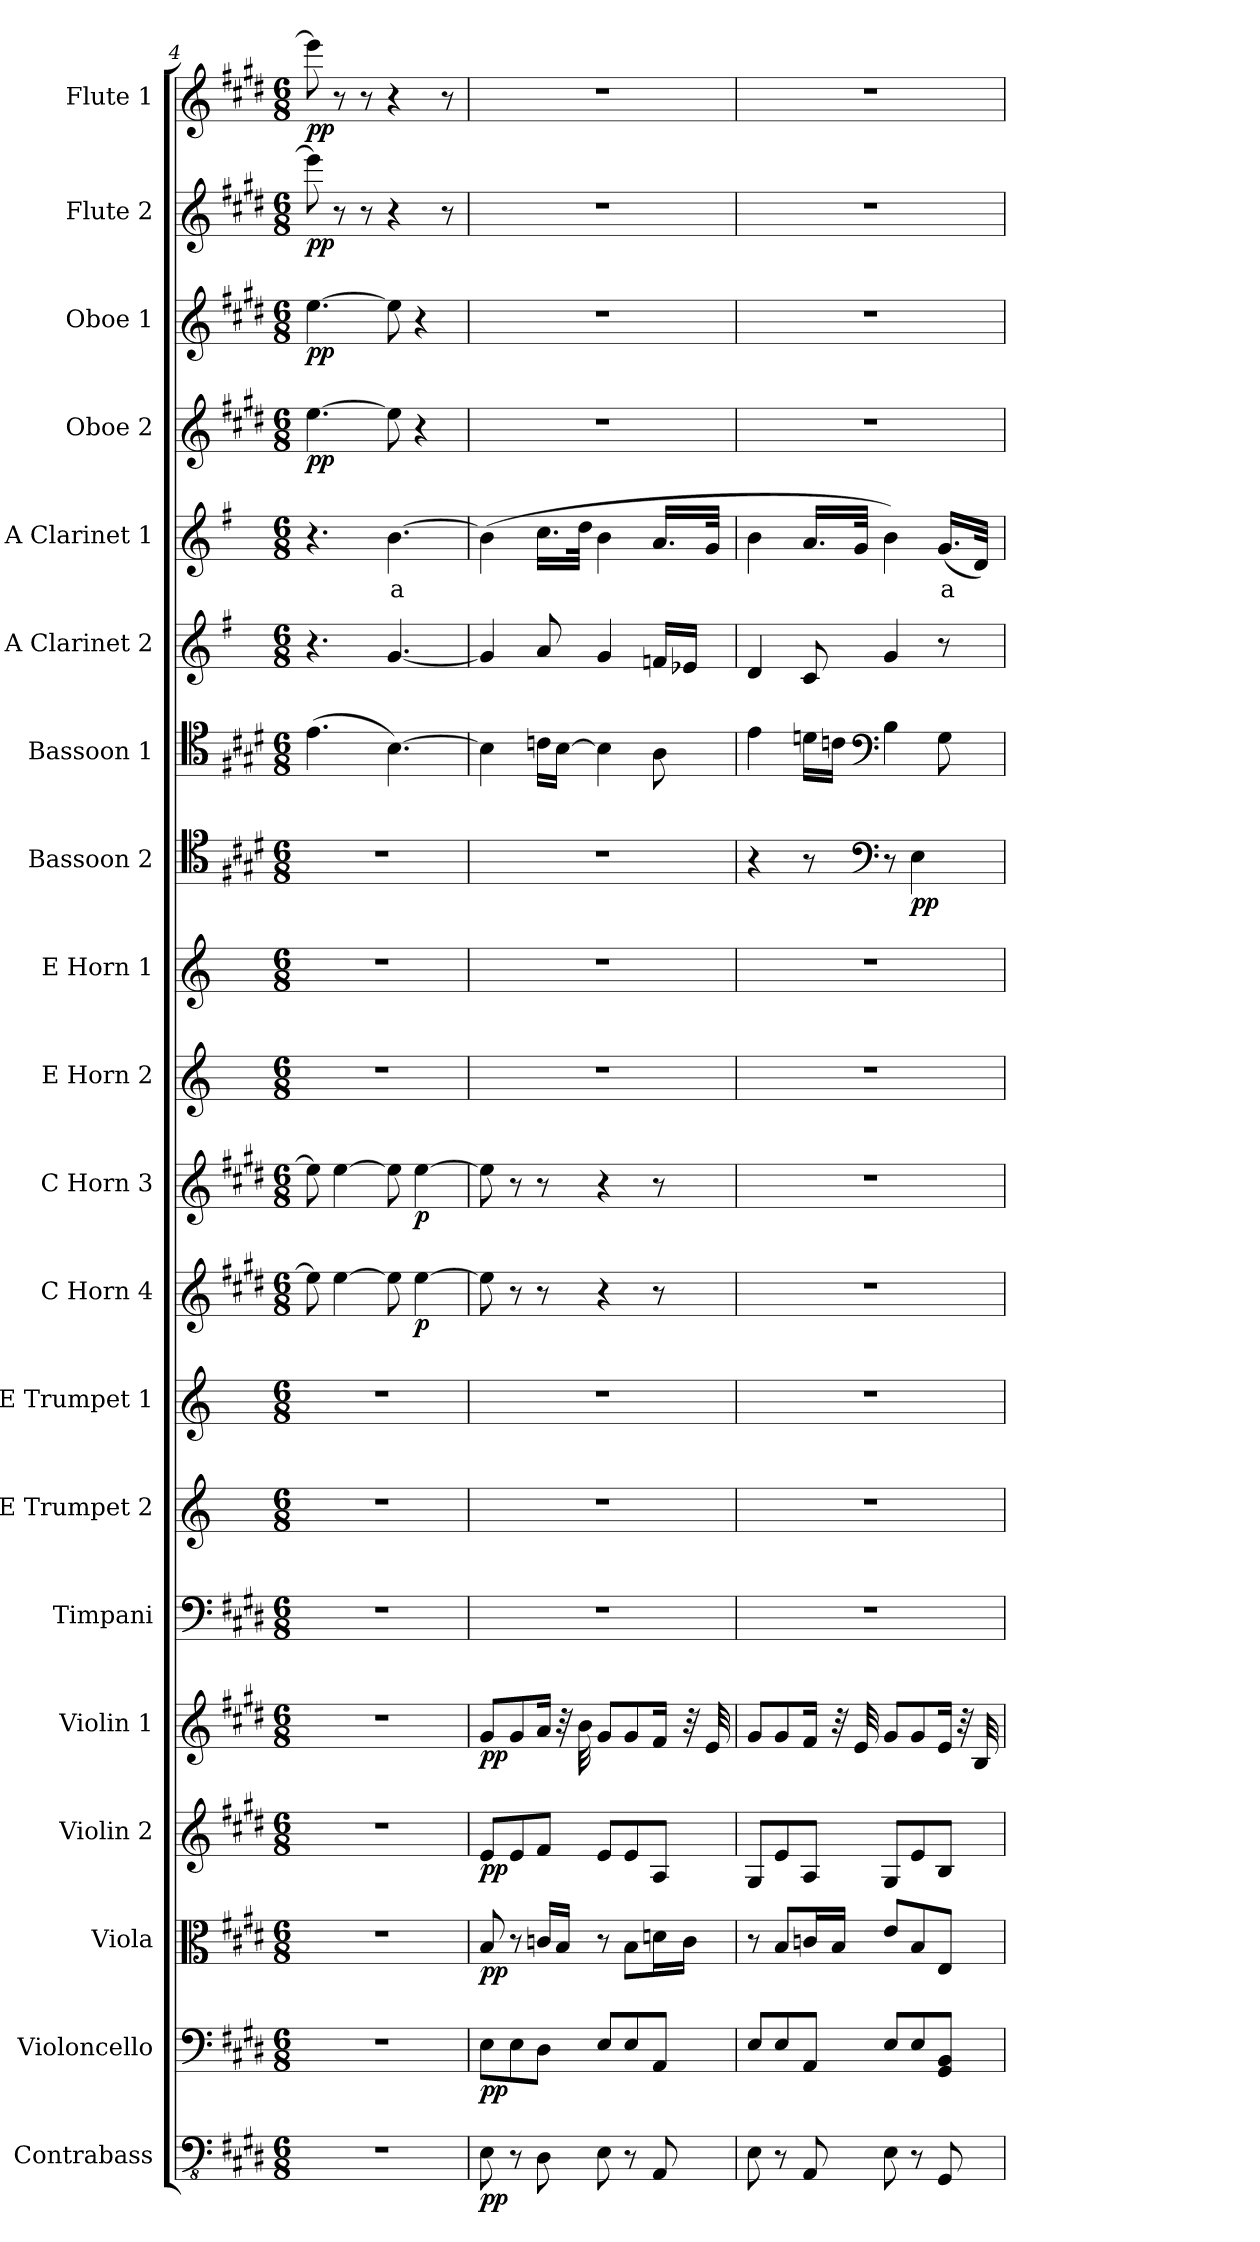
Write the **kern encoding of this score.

**kern	**dynam	**kern	**dynam	**kern	**dynam	**kern	**dynam	**kern	**dynam	**kern	**kern	**kern	**kern	**dynam	**kern	**dynam	**kern	**kern	**kern	**dynam	**kern	**dynam	**kern	**dynam	**kern	**text	**dynam	**kern	**dynam	**kern	**dynam	**kern	**dynam	**kern	**dynam
*part20	*part20	*part19	*part19	*part18	*part18	*part17	*part17	*part16	*part16	*part15	*part14	*part13	*part12	*part12	*part11	*part11	*part10	*part9	*part8	*part8	*part7	*part7	*part6	*part6	*part5	*part5	*part5	*part4	*part4	*part3	*part3	*part2	*part2	*part1	*part1
*staff20	*staff20	*staff19	*staff19	*staff18	*staff18	*staff17	*staff17	*staff16	*staff16	*staff15	*staff14	*staff13	*staff12	*staff12	*staff11	*staff11	*staff10	*staff9	*staff8	*staff8	*staff7	*staff7	*staff6	*staff6	*staff5	*staff5	*staff5	*staff4	*staff4	*staff3	*staff3	*staff2	*staff2	*staff1	*staff1
*I"Contrabass	*	*I"Violoncello	*	*I"Viola	*	*I"Violin 2	*	*I"Violin 1	*	*I"Timpani	*I"E Trumpet 2	*I"E Trumpet 1	*I"C Horn 4	*	*I"C Horn 3	*	*I"E Horn 2	*I"E Horn 1	*I"Bassoon 2	*	*I"Bassoon 1	*	*I"A Clarinet 2	*	*I"A Clarinet 1	*	*	*I"Oboe 2	*	*I"Oboe 1	*	*I"Flute 2	*	*I"Flute 1	*
*I'Cb	*	*I'Vc	*	*I'Vla	*	*I'Vln 2	*	*I'Vln 1	*	*I'Timp	*I'Tpt 2	*I'Tpt 1	*I'Hn 4	*	*I'Hn 3	*	*I'Hn 2	*I'Hn 1	*I'Bsn 2	*	*I'Bsn 1	*	*I'Cl 2	*	*I'Cl 1	*	*	*I'Ob 2	*	*I'Ob 1	*	*I'Fl 2	*	*I'Fl 1	*
*clefFv4	*	*clefF4	*	*clefC3	*	*clefG2	*	*clefG2	*	*clefF4	*clefG2	*clefG2	*clefG2	*	*clefG2	*	*clefG2	*clefG2	*clefC4	*	*clefC4	*	*clefG2	*	*clefG2	*	*	*clefG2	*	*clefG2	*	*clefG2	*	*clefG2	*
*	*	*	*	*	*	*	*	*	*	*	*ITrd1c2	*ITrd1c2	*ITrd4c7	*	*ITrd4c7	*	*ITrd4c7	*ITrd4c7	*	*	*	*	*ITrd1c2	*	*ITrd1c2	*	*	*	*	*	*	*	*	*	*
*k[f#c#g#d#]	*	*k[f#c#g#d#]	*	*k[f#c#g#d#]	*	*k[f#c#g#d#]	*	*k[f#c#g#d#]	*	*k[f#c#g#d#]	*k[b-e-]	*k[b-e-]	*k[f#c#g#]	*	*k[f#c#g#]	*	*k[b-]	*k[b-]	*k[f#c#g#d#]	*	*k[f#c#g#d#]	*	*k[b-]	*	*k[b-]	*	*	*k[f#c#g#d#]	*	*k[f#c#g#d#]	*	*k[f#c#g#d#]	*	*k[f#c#g#d#]	*
*M6/8	*	*M6/8	*	*M6/8	*	*M6/8	*	*M6/8	*	*M6/8	*M6/8	*M6/8	*M6/8	*	*M6/8	*	*M6/8	*M6/8	*M6/8	*	*M6/8	*	*M6/8	*	*M6/8	*	*	*M6/8	*	*M6/8	*	*M6/8	*	*M6/8	*
=4	=4	=4	=4	=4	=4	=4	=4	=4	=4	=4	=4	=4	=4	=4	=4	=4	=4	=4	=4	=4	=4	=4	=4	=4	=4	=4	=4	=4	=4	=4	=4	=4	=4	=4	=4
!	!	!	!	!	!	!	!	!	!	!	!	!	!	!	!	!	!	!	!	!	!	!	!	!	!	!	!	!	!LO:DY:b	!	!LO:DY:b	!	!LO:DY:b	!	!LO:DY:b
2.r	.	2.r	.	2.r	.	2.r	.	2.r	.	2.r	2.r	2.r	8a\]	.	8a\]	.	2.r	2.r	2.r	.	(4.e\	.	4.r	.	4.r	.	.	[4.ee\	pp	[4.ee\	pp	8eee\]	pp	8eee\]	pp
.	.	.	.	.	.	.	.	.	.	.	.	.	[4a\	.	[4a\	.	.	.	.	.	.	.	.	.	.	.	.	.	.	.	.	8r	.	8r	.
.	.	.	.	.	.	.	.	.	.	.	.	.	.	.	.	.	.	.	.	.	.	.	.	.	.	.	.	.	.	.	.	8r	.	8r	.
!	!	!	!	!	!	!	!	!	!	!	!	!	!	!	!	!	!	!	!	!	!	!	!	!LO:DY:b	!	!LO:LY:color=#FF0000	!	!	!	!	!	!	!	!	!
!	!	!	!	!	!	!	!	!	!	!	!	!	!	!	!	!	!	!	!	!	!	!	!	!LO:DY:n=1:b	!	!	!LO:DY:b	!	!	!	!	!	!	!	!
!	!	!	!	!	!	!	!	!	!	!	!	!	!	!	!	!	!	!	!	!	!	!	!	!	!	!	!LO:DY:n=1:b	!	!	!	!	!	!	!	!
.	.	.	.	.	.	.	.	.	.	.	.	.	8a\]	.	8a\]	.	.	.	.	.	[4.B\)	.	[4.f/	pp other-dynamics	[4.a\	a	pp other-dynamics	8ee\]	.	8ee\]	.	4r	.	4r	.
!	!	!	!	!	!	!	!	!	!	!	!	!	!	!LO:DY:b	!	!LO:DY:b	!	!	!	!	!	!	!	!	!	!	!	!	!	!	!	!	!	!	!
.	.	.	.	.	.	.	.	.	.	.	.	.	[4a\	p	[4a\	p	.	.	.	.	.	.	.	.	.	.	.	4r	.	4r	.	.	.	.	.
.	.	.	.	.	.	.	.	.	.	.	.	.	.	.	.	.	.	.	.	.	.	.	.	.	.	.	.	.	.	.	.	8r	.	8r	.
!!LO:PB:g=z
=5	=5	=5	=5	=5	=5	=5	=5	=5	=5	=5	=5	=5	=5	=5	=5	=5	=5	=5	=5	=5	=5	=5	=5	=5	=5	=5	=5	=5	=5	=5	=5	=5	=5	=5	=5
!	!LO:DY:b	!	!LO:DY:b	!	!LO:DY:b	!	!LO:DY:b	!	!LO:DY:b	!	!	!	!	!	!	!	!	!	!	!	!	!LO:DY:b	!	!	!	!	!	!	!	!	!	!	!	!	!
!	!	!	!	!	!	!	!	!	!	!	!	!	!	!	!	!	!	!	!	!	!	!LO:DY:n=1:b	!	!	!	!	!	!	!	!	!	!	!	!	!
8EE\	pp	8E\L	pp	8B/	pp	8e/L	pp	8g#/L	pp	2.r	2.r	2.r	8a\]	.	8a\]	.	2.r	2.r	2.r	.	4B\]	pp other-dynamics	4f/]	.	(4a\]	.	.	2.r	.	2.r	.	2.r	.	2.r	.
8r	.	8E\	.	8r	.	8e/	.	8g#/	.	.	.	.	8r	.	8r	.	.	.	.	.	.	.	.	.	.	.	.	.	.	.	.	.	.	.	.
8DD#\	.	8D#\J	.	16cn/LL	.	8f#/J	.	16a/Jk	.	.	.	.	8r	.	8r	.	.	.	.	.	16cn\LL	.	8g/	.	16.b-\LL	.	.	.	.	.	.	.	.	.	.
.	.	.	.	16B/JJ	.	.	.	32r	.	.	.	.	.	.	.	.	.	.	.	.	[16B\JJ	.	.	.	.	.	.	.	.	.	.	.	.	.	.
.	.	.	.	.	.	.	.	32b\	.	.	.	.	.	.	.	.	.	.	.	.	.	.	.	.	32cc\JJk	.	.	.	.	.	.	.	.	.	.
8EE\	.	8E/L	.	8r	.	8e/L	.	8g#/L	.	.	.	.	4r	.	4r	.	.	.	.	.	4B\]	.	4f/	.	4a\	.	.	.	.	.	.	.	.	.	.
8r	.	8E/	.	8B\L	.	8e/	.	8g#/	.	.	.	.	.	.	.	.	.	.	.	.	.	.	.	.	.	.	.	.	.	.	.	.	.	.	.
8AAA/	.	8AA/J	.	16dn\L	.	8A/J	.	16f#/Jk	.	.	.	.	8r	.	8r	.	.	.	.	.	8A\	.	16e-X/LL	.	16.g/LL	.	.	.	.	.	.	.	.	.	.
.	.	.	.	16c\JJ	.	.	.	32r	.	.	.	.	.	.	.	.	.	.	.	.	.	.	16d-X/JJ	.	.	.	.	.	.	.	.	.	.	.	.
.	.	.	.	.	.	.	.	32e/	.	.	.	.	.	.	.	.	.	.	.	.	.	.	.	.	32f/JJk	.	.	.	.	.	.	.	.	.	.
=6	=6	=6	=6	=6	=6	=6	=6	=6	=6	=6	=6	=6	=6	=6	=6	=6	=6	=6	=6	=6	=6	=6	=6	=6	=6	=6	=6	=6	=6	=6	=6	=6	=6	=6	=6
8EE\	.	8E/L	.	8r	.	8G#/L	.	8g#/L	.	2.r	2.r	2.r	2.r	.	2.r	.	2.r	2.r	4r	.	4e\	.	4c/	.	4a\	.	.	2.r	.	2.r	.	2.r	.	2.r	.
8r	.	8E/	.	8B/L	.	8e/	.	8g#/	.	.	.	.	.	.	.	.	.	.	.	.	.	.	.	.	.	.	.	.	.	.	.	.	.	.	.
8AAA/	.	8AA/J	.	16cn/L	.	8A/J	.	16f#/Jk	.	.	.	.	.	.	.	.	.	.	8r	.	16dn\LL	.	8B-/	.	16.g/LL	.	.	.	.	.	.	.	.	.	.
.	.	.	.	16B/JJ	.	.	.	32r	.	.	.	.	.	.	.	.	.	.	.	.	16cn\JJ	.	.	.	.	.	.	.	.	.	.	.	.	.	.
.	.	.	.	.	.	.	.	32e/	.	.	.	.	.	.	.	.	.	.	.	.	.	.	.	.	32f/JJk	.	.	.	.	.	.	.	.	.	.
*	*	*	*	*	*	*	*	*	*	*	*	*	*	*	*	*	*	*	*clefF4	*	*clefF4	*	*	*	*	*	*	*	*	*	*	*	*	*	*
8EE\	.	8E/L	.	8e/L	.	8G#/L	.	8g#/L	.	.	.	.	.	.	.	.	.	.	8r	.	4B\	.	4f/	.	4a\)	.	.	.	.	.	.	.	.	.	.
!	!	!	!	!	!	!	!	!	!	!	!	!	!	!	!	!	!	!	!	!LO:DY:b	!	!	!	!	!	!	!	!	!	!	!	!	!	!	!
8r	.	8E/	.	8B/	.	8e/	.	8g#/	.	.	.	.	.	.	.	.	.	.	4E\	pp	.	.	.	.	.	.	.	.	.	.	.	.	.	.	.
!	!	!	!	!	!	!	!	!	!	!	!	!	!	!	!	!	!	!	!	!	!	!	!	!	!	!LO:LY:color=#FF0000	!	!	!	!	!	!	!	!	!
8GGG#/	.	8GG#/ 8BB/J	.	8E/J	.	8B/J	.	16e/Jk	.	.	.	.	.	.	.	.	.	.	.	.	8G#\	.	8r	.	(16.f/LL	a	.	.	.	.	.	.	.	.	.
.	.	.	.	.	.	.	.	32r	.	.	.	.	.	.	.	.	.	.	.	.	.	.	.	.	.	.	.	.	.	.	.	.	.	.	.
.	.	.	.	.	.	.	.	32B/	.	.	.	.	.	.	.	.	.	.	.	.	.	.	.	.	32c/JJk)	.	.	.	.	.	.	.	.	.	.
=	=	=	=	=	=	=	=	=	=	=	=	=	=	=	=	=	=	=	=	=	=	=	=	=	=	=	=	=	=	=	=	=	=	=	=
*-	*-	*-	*-	*-	*-	*-	*-	*-	*-	*-	*-	*-	*-	*-	*-	*-	*-	*-	*-	*-	*-	*-	*-	*-	*-	*-	*-	*-	*-	*-	*-	*-	*-	*-	*-
